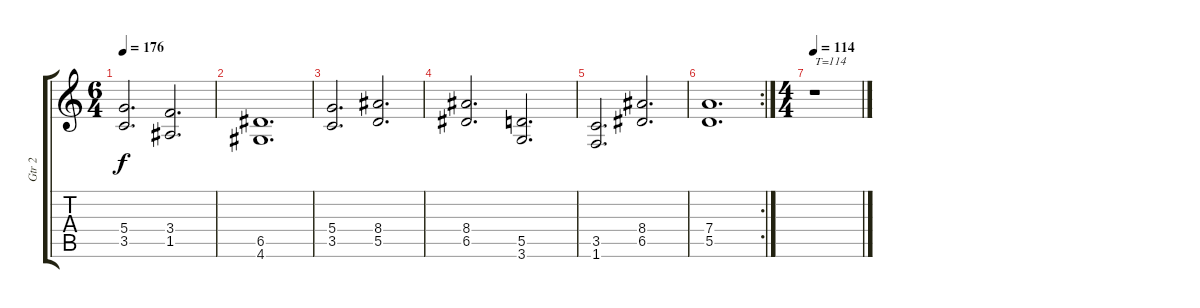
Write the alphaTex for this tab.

\track ("Gtr 2" "Gtr 2") {instrument distortionguitar}
\staff {score tabs}
\tuning (E4 B3 G3 D3 A2 E2) {hide}
\ts (6 4)
\tempo 176
\clef g2
\ks c
(5.4 3.5).2{d dy f} (3.4 1.5).2{d} |
(6.5 4.6).1{d} |
(5.4 3.5).2{d} (8.4 5.5).2{d} |
(8.4 6.5).2{d} (5.5 3.6).2{d} |
(3.5 1.6).2{d} (8.4 6.5).2{d} |
\rc 2
(7.4 5.5).1{d} |
\ts (4 4)
\tempo 114
r.1{txt "T=114"}
